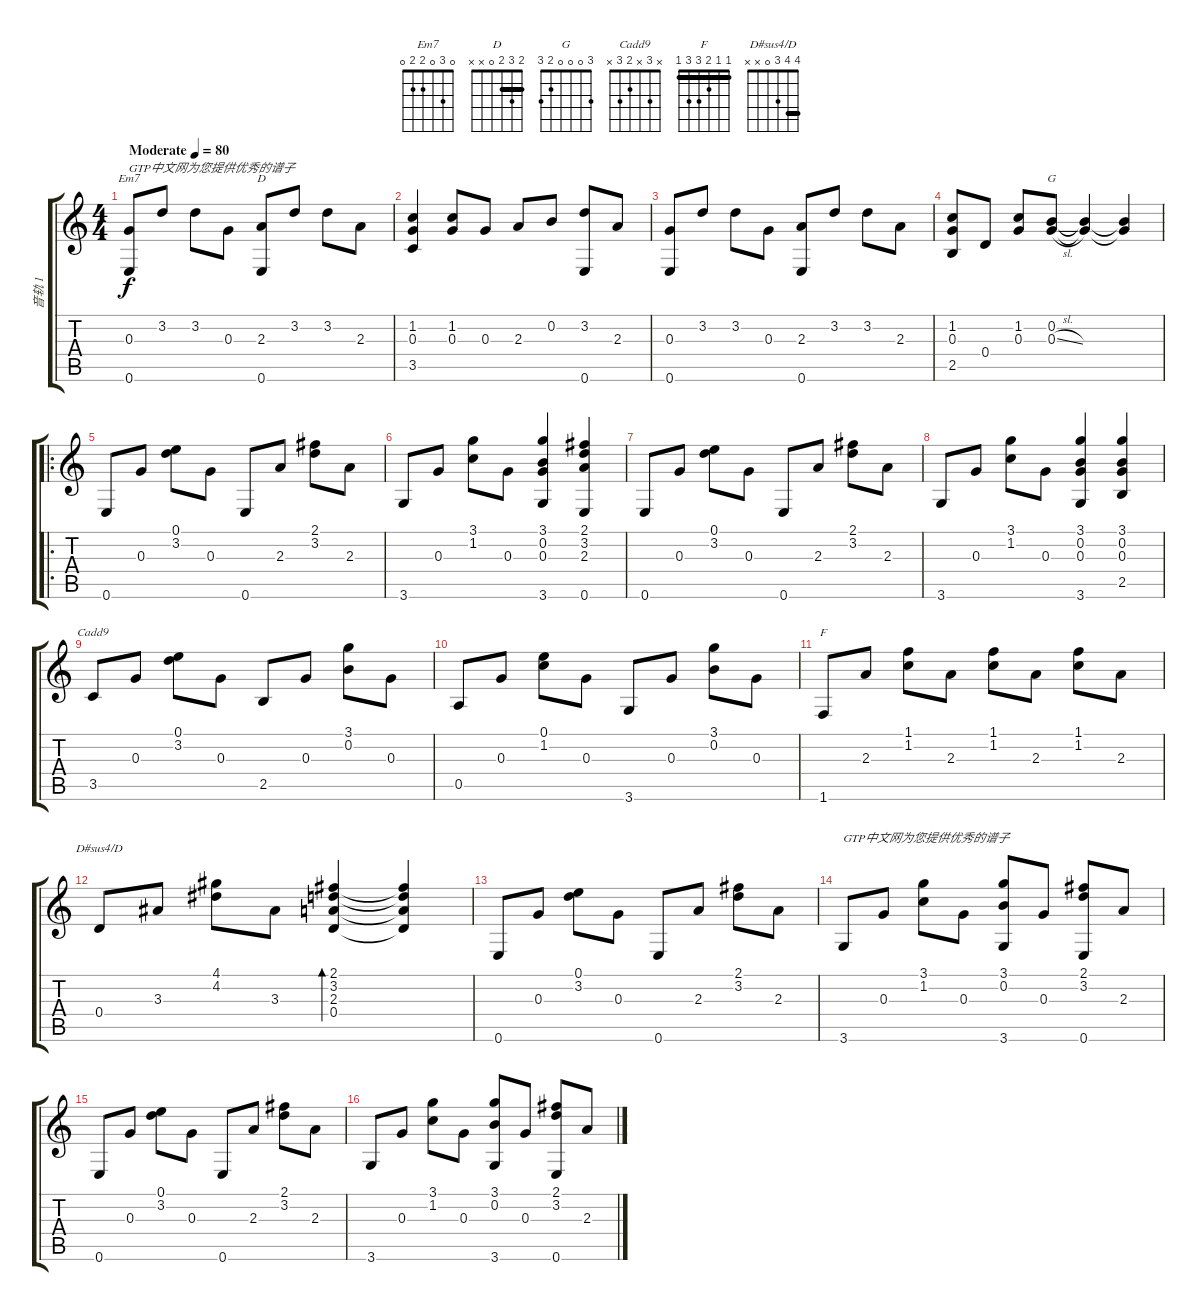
\track ("音轨 1" "音轨 1") {instrument acousticguitarsteel}
\staff {score tabs}
\tuning (E4 B3 G3 D3 A2 E2) {hide}
\chord ("Em7" 0 3 0 2 2 0)
\chord ("D" 2 3 2 0 x x) {barre 2}
\chord ("G" 3 0 0 0 2 3)
\chord ("Cadd9" x 3 x 2 3 x)
\chord ("F" 1 1 2 3 3 1) {barre 1}
\chord ("D#sus4/D" 4 4 3 0 x x) {barre 4}
\ts (4 4)
\tempo (80 "Moderate")
\clef g2
\ks c
(0.3 0.6).8{ch "Em7" txt "GTP中文网为您提供优秀的谱子" dy f instrument acousticguitarsteel} 3.2.8 3.2.8 0.3.8 (2.3 0.6).8{ch "D"} 3.2.8 3.2.8 2.3.8 |
(1.2 0.3 3.5).4 (1.2 0.3).8 0.3.8 2.3.8 0.2.8 (3.2 0.6).8 2.3.8 |
(0.3 0.6).8 3.2.8 3.2.8 0.3.8 (2.3 0.6).8 3.2.8 3.2.8 2.3.8 |
(1.2 0.3 2.5).8 0.4.8 (1.2 0.3).8 (0.2 0.3{sl}).8{ch "G"} (0.2{t} 0.3{t}).4 (0.2{t} 0.3{t}).4 |
\ro
0.6.8 0.3.8 (0.1 3.2).8 0.3.8 0.6.8 2.3.8 (2.1 3.2).8 2.3.8 |
3.6.8 0.3.8 (3.1 1.2).8 0.3.8 (3.1 0.2 0.3 3.6).4 (2.1 3.2 2.3 0.6).4 |
0.6.8 0.3.8 (0.1 3.2).8 0.3.8 0.6.8 2.3.8 (2.1 3.2).8 2.3.8 |
3.6.8 0.3.8 (3.1 1.2).8 0.3.8 (3.1 0.2 0.3 3.6).4 (3.1 0.2 0.3 2.5).4 |
3.5.8{ch "Cadd9"} 0.3.8 (0.1 3.2).8 0.3.8 2.5.8 0.3.8 (3.1 0.2).8 0.3.8 |
0.5.8 0.3.8 (0.1 1.2).8 0.3.8 3.6.8 0.3.8 (3.1 0.2).8 0.3.8 |
1.6.8{ch "F"} 2.3.8 (1.1 1.2).8 2.3.8 (1.1 1.2).8 2.3.8 (1.1 1.2).8 2.3.8 |
0.4.8{ch "D#sus4/D"} 3.3.8 (4.1 4.2).8 3.3.8 (2.1 3.2 2.3 0.4).4{bd 480} (2.1{t} 3.2{t} 2.3{t} 0.4{t}).4 |
0.6.8 0.3.8 (0.1 3.2).8 0.3.8 0.6.8 2.3.8 (2.1 3.2).8 2.3.8 |
3.6.8{txt "GTP中文网为您提供优秀的谱子"} 0.3.8 (3.1 1.2).8 0.3.8 (3.1 0.2 3.6).8 0.3.8 (2.1 3.2 0.6).8 2.3.8 |
0.6.8 0.3.8 (0.1 3.2).8 0.3.8 0.6.8 2.3.8 (2.1 3.2).8 2.3.8 |
3.6.8{txt " "} 0.3.8 (3.1 1.2).8 0.3.8 (3.1 0.2 3.6).8 0.3.8 (2.1 3.2 0.6).8 2.3.8
